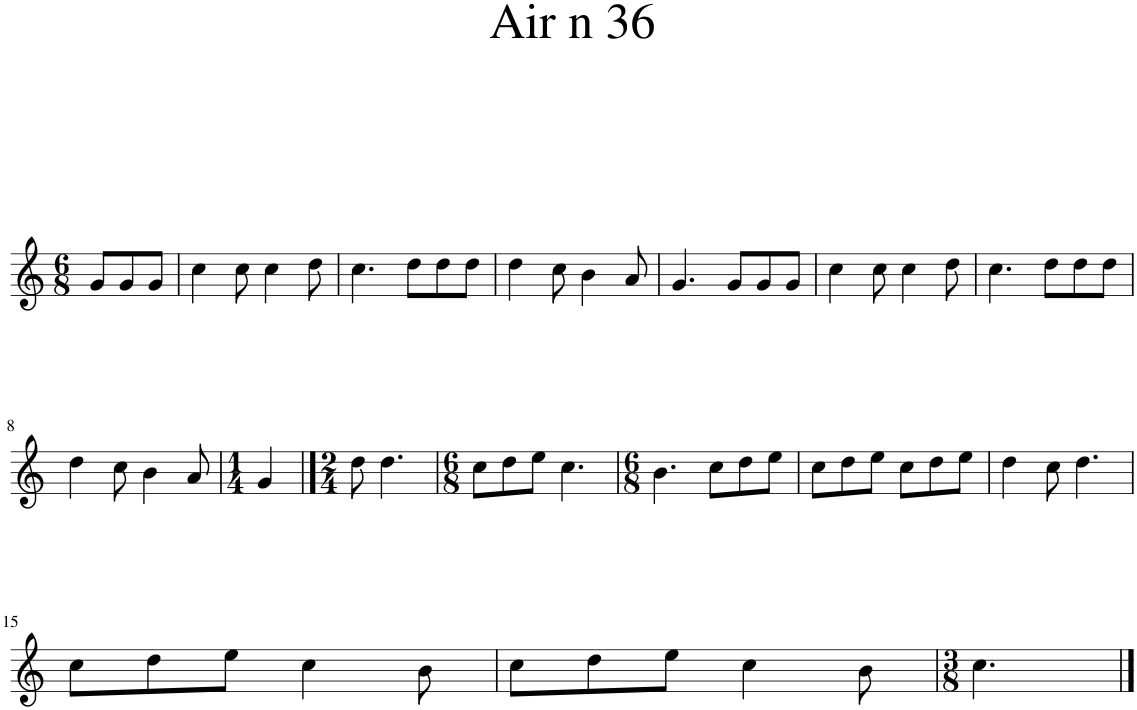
**kern
*part1
*staff1
*I"Piano
*I'Pno.
*clefG2
*k[]
*M6/8
=1
8g/L
8g/
8g/J
=2
4cc\
8cc\
4cc\
8dd\
=3
4.cc\
8dd\L
8dd\
8dd\J
=4
4dd\
8cc\
4b\
8a/
=5
4.g/
8g/L
8g/
8g/J
=6
4cc\
8cc\
4cc\
8dd\
=7
4.cc\
8dd\L
8dd\
8dd\J
!!LO:LB:g=z
=8
4dd\
8cc\
4b\
8a/
=9
*M1/4
4g/
==10
*M2/4
8dd\
4.dd\
=11
*M6/8
8cc\L
8dd\
8ee\J
4.cc\
=12
*M6/8
4.b\
8cc\L
8dd\
8ee\J
=13
8cc\L
8dd\
8ee\J
8cc\L
8dd\
8ee\J
=14
4dd\
8cc\
4.dd\
!!LO:LB:g=z
=15
8cc\L
8dd\
8ee\J
4cc\
8b\
=16
8cc\L
8dd\
8ee\J
4cc\
8b\
=17
*M3/8
4.cc\
==
*-
